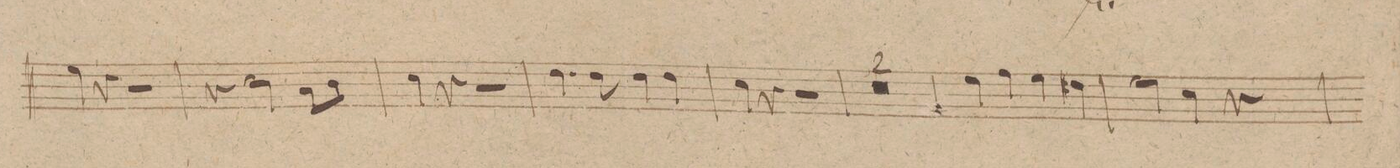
**kern	**dynam
*I"Clarnetto. in A.	*
*clefG2	*
*k[f#c#g#]	*
*met(c)	*
*M4/4	*
4cc#\	.
4r	.
2r	.
=155	=155
4r	.
2a\	.
8f#\L	.
8g#\J	.
=156	=156
4a\	.
4r	.
2r	.
=157	=157
4.b\	.
8b\	.
4b\	.
4b\	.
=158	=158
4a\	.
4r	.
2r	.
=159	=159
0r	.
=160	=160
=161	=161
4cc#\	.
4dd\	.
4cc#\	.
4b#X\	.
=162	=162
2cc#\	.
4a\	.
4r	.
=163	=163
*-	*-
